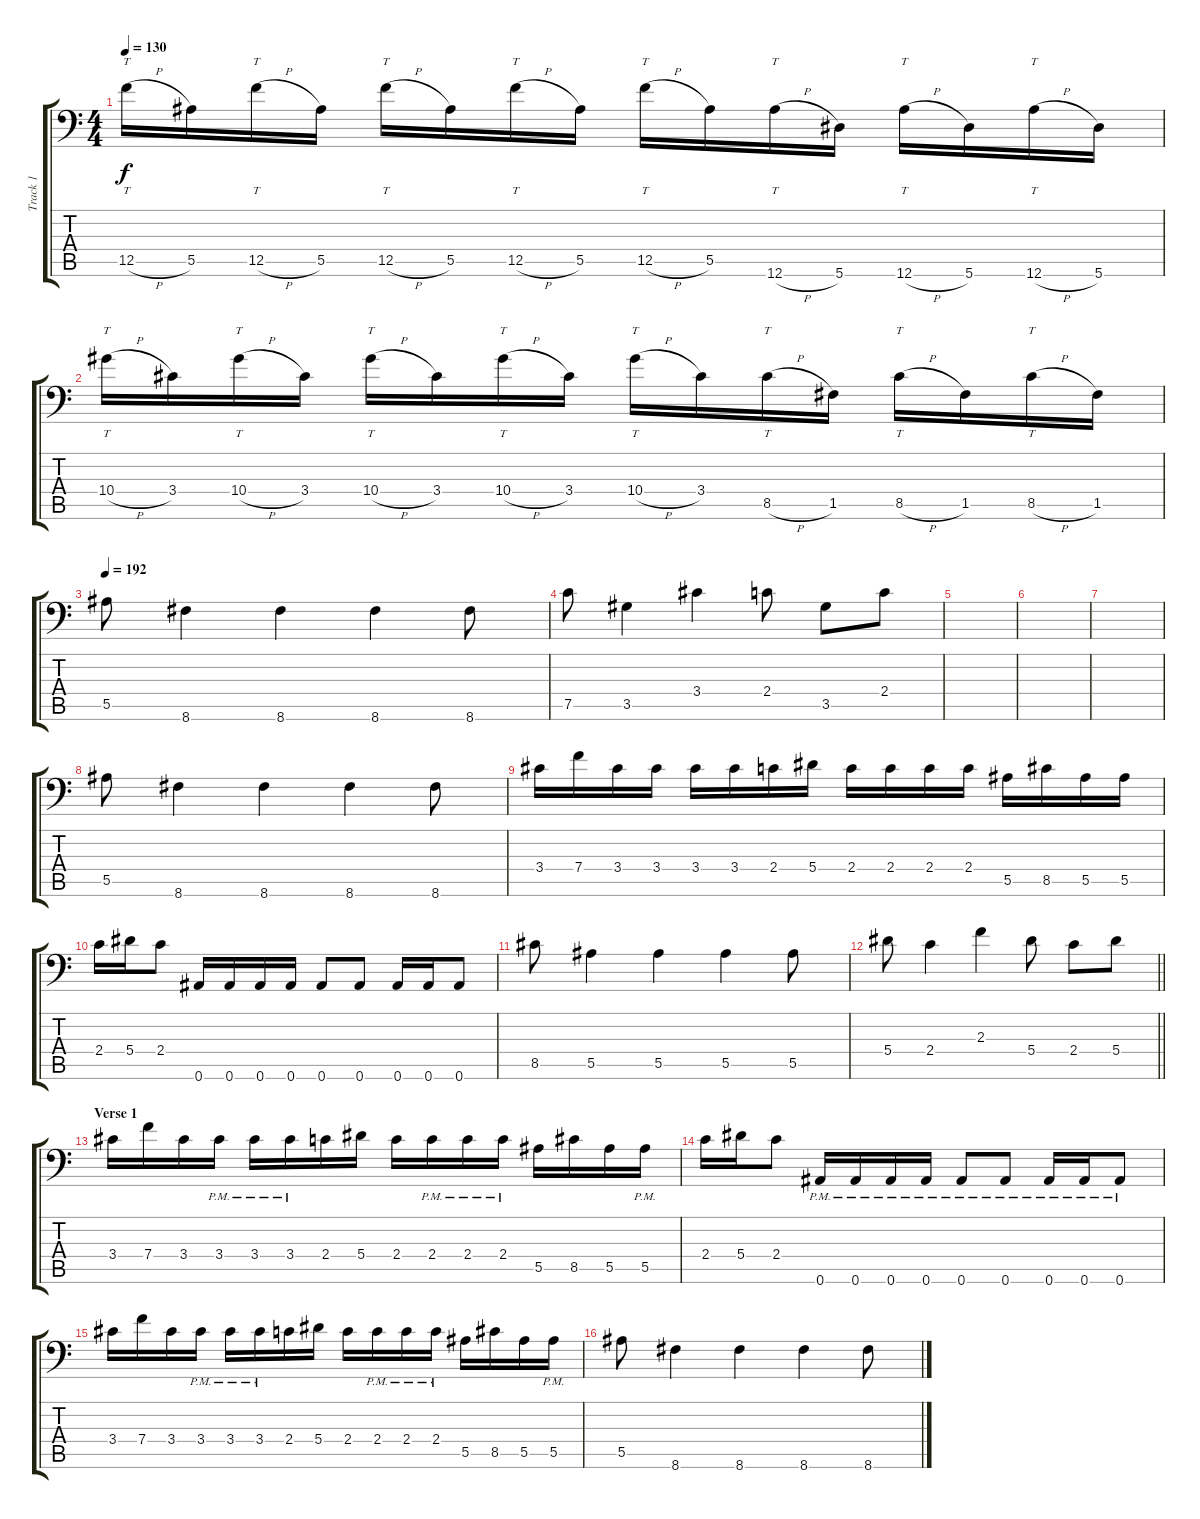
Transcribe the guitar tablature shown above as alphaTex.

\track ("Track 1" "Track 1") {instrument distortionguitar}
\staff {score tabs}
\tuning (C4 G3 Eb3 Bb2 F2 Bb1) {hide}
\ts (4 4)
\tempo 130
\clef f4
\ks c
12.5{h}.16{tt dy f} 5.5.16 12.5{h}.16{tt} 5.5.16 12.5{h}.16{tt} 5.5.16 12.5{h}.16{tt} 5.5.16 12.5{h}.16{tt} 5.5.16 12.6{h}.16{tt} 5.6.16 12.6{h}.16{tt} 5.6.16 12.6{h}.16{tt} 5.6.16 |
10.4{h}.16{tt} 3.4.16 10.4{h}.16{tt} 3.4.16 10.4{h}.16{tt} 3.4.16 10.4{h}.16{tt} 3.4.16 10.4{h}.16{tt} 3.4.16 8.5{h}.16{tt} 1.5.16 8.5{h}.16{tt} 1.5.16 8.5{h}.16{tt} 1.5.16 |
\tempo 192
5.5.8 8.6.4 8.6.4 8.6.4 8.6.8 |
7.5.8 3.5.4 3.4.4 2.4.8 3.5.8 2.4.8 |
|
|
|
5.5.8 8.6.4 8.6.4 8.6.4 8.6.8 |
3.4.16 7.4.16 3.4.16 3.4.16 3.4.16 3.4.16 2.4.16 5.4.16 2.4.16 2.4.16 2.4.16 2.4.16 5.5.16 8.5.16 5.5.16 5.5.16 |
2.4.16 5.4.16 2.4.8 0.6.16 0.6.16 0.6.16 0.6.16 0.6.8 0.6.8 0.6.16 0.6.16 0.6.8 |
8.5.8 5.5.4 5.5.4 5.5.4 5.5.8 |
\barLineRight lightlight
5.4.8 2.4.4 2.3.4 5.4.8 2.4.8 5.4.8 |
\section ("" "Verse 1")
3.4.16 7.4.16 3.4.16 3.4{pm}.16 3.4{pm}.16 3.4{pm}.16 2.4.16 5.4.16 2.4.16 2.4{pm}.16 2.4{pm}.16 2.4{pm}.16 5.5.16 8.5.16 5.5.16 5.5{pm}.16 |
2.4.16 5.4.16 2.4.8 0.6{pm}.16 0.6{pm}.16 0.6{pm}.16 0.6{pm}.16 0.6{pm}.8 0.6{pm}.8 0.6{pm}.16 0.6{pm}.16 0.6{pm}.8 |
3.4.16 7.4.16 3.4.16 3.4{pm}.16 3.4{pm}.16 3.4{pm}.16 2.4.16 5.4.16 2.4.16 2.4{pm}.16 2.4{pm}.16 2.4{pm}.16 5.5.16 8.5.16 5.5.16 5.5{pm}.16 |
5.5.8 8.6.4 8.6.4 8.6.4 8.6.8
